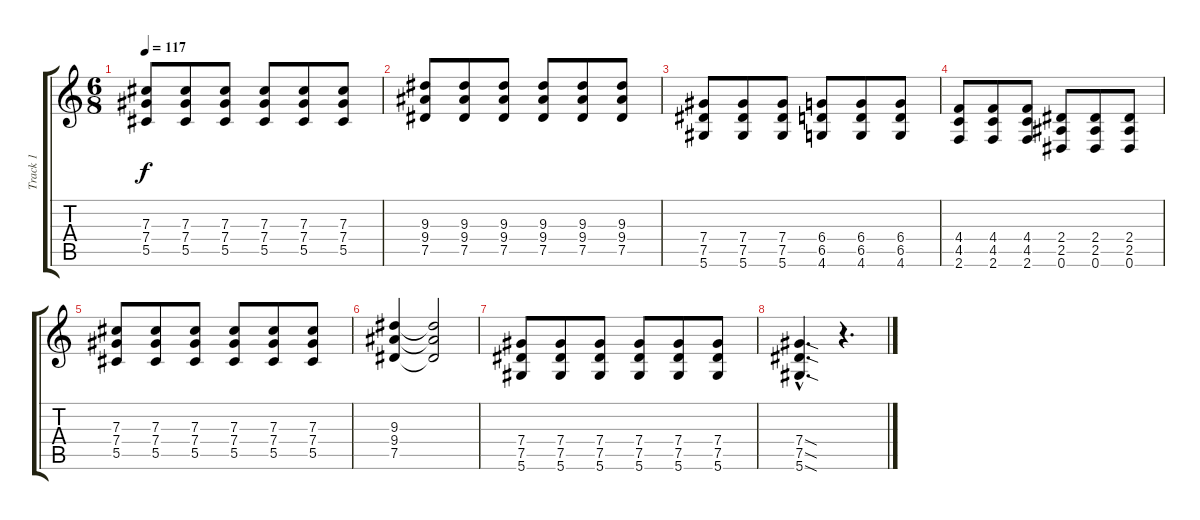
\track ("Track 1" "Track 1") {instrument distortionguitar}
\staff {score tabs}
\tuning (Eb4 Bb3 Gb3 Db3 Ab2 Eb2) {hide}
\ts (6 8)
\tempo 117
\clef g2
\ks c
(7.3 7.4 5.5).8{dy f} (7.3 7.4 5.5).8 (7.3 7.4 5.5).8 (7.3 7.4 5.5).8 (7.3 7.4 5.5).8 (7.3 7.4 5.5).8 |
(9.3 9.4 7.5).8 (9.3 9.4 7.5).8 (9.3 9.4 7.5).8 (9.3 9.4 7.5).8 (9.3 9.4 7.5).8 (9.3 9.4 7.5).8 |
(7.4 7.5 5.6).8 (7.4 7.5 5.6).8 (7.4 7.5 5.6).8 (6.4 6.5 4.6).8 (6.4 6.5 4.6).8 (6.4 6.5 4.6).8 |
(4.4 4.5 2.6).8 (4.4 4.5 2.6).8 (4.4 4.5 2.6).8 (2.4 2.5 0.6).8 (2.4 2.5 0.6).8 (2.4 2.5 0.6).8 |
(7.3 7.4 5.5).8 (7.3 7.4 5.5).8 (7.3 7.4 5.5).8 (7.3 7.4 5.5).8 (7.3 7.4 5.5).8 (7.3 7.4 5.5).8 |
(9.3 9.4 7.5).4 (9.3{t} 9.4{t} 7.5{t}).2 |
(7.4 7.5 5.6).8 (7.4 7.5 5.6).8 (7.4 7.5 5.6).8 (7.4 7.5 5.6).8 (7.4 7.5 5.6).8 (7.4 7.5 5.6).8 |
(7.4{sod hac} 7.5{sod hac} 5.6{sod hac}).4{d} r.4{d}
